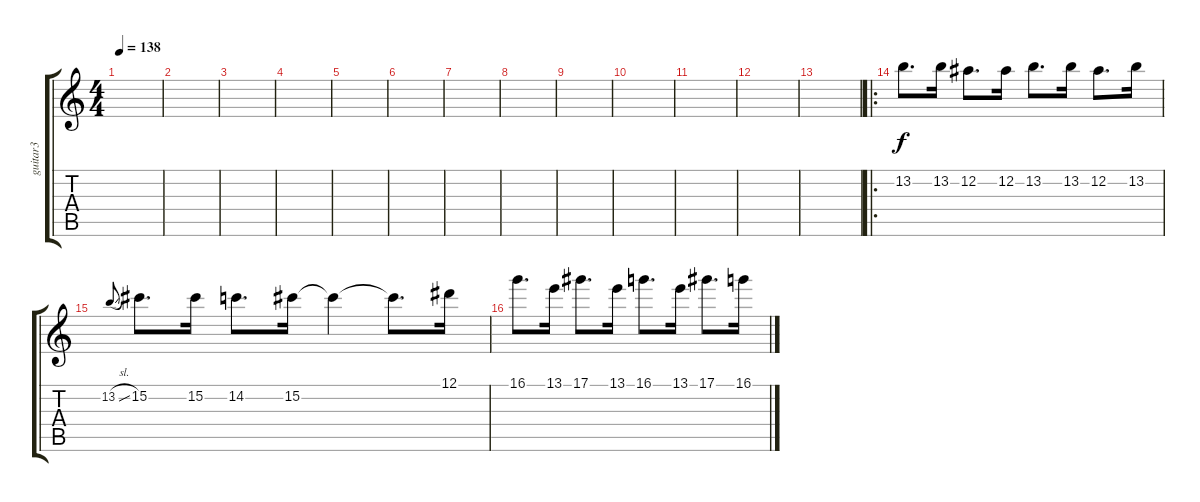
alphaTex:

\track ("guitar3" "guitar3") {instrument electricguitarclean}
\staff {score tabs}
\tuning (Eb4 Bb3 Gb3 Db3 Ab2 Eb2) {hide}
\ts (4 4)
\tempo 138
\clef g2
\ks c
|
|
|
|
|
|
|
|
|
|
|
|
|
\ro
13.2.8{d} 13.2.16 12.2.8{d} 12.2.16 13.2.8{d} 13.2.16 12.2.8{d} 13.2.16 |
13.2{sl}.8{gr onbeat} 15.2.8{d} 15.2.16 14.2.8{d} 15.2.16 15.2{t}.4 15.2{t}.8{d} 12.1.16 |
16.1.8{d} 13.1.16 17.1.8{d} 13.1.16 16.1.8{d} 13.1.16 17.1.8{d} 16.1.16
